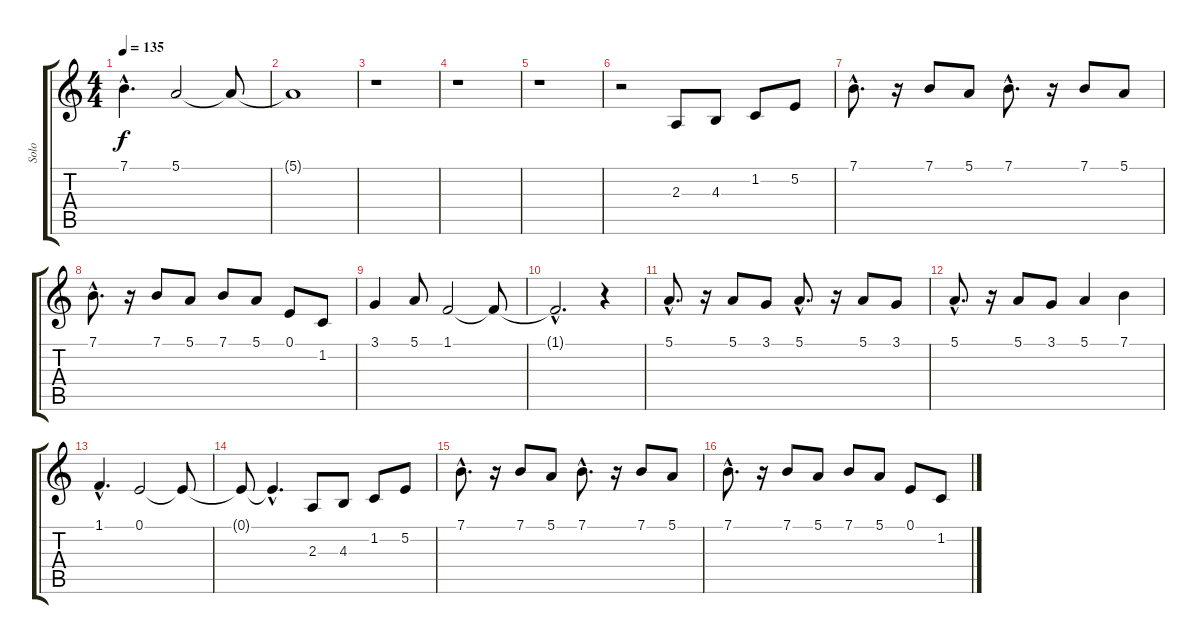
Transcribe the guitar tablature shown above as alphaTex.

\track ("Solo" "Solo") {instrument accordion}
\staff {score tabs}
\tuning (E4 B3 G3 D3 A2 E2) {hide}
\ts (4 4)
\tempo 135
\clef g2
\ks c
7.1{hac}.4{d dy f} 5.1.2 5.1{t}.8 |
5.1{t}.1 |
r.1 |
r.1 |
r.1 |
r.2 2.3.8 4.3.8 1.2.8 5.2.8 |
7.1{hac}.8{d} r.16 7.1.8 5.1.8 7.1{hac}.8{d} r.16 7.1.8 5.1.8 |
7.1{hac}.8{d} r.16 7.1.8 5.1.8 7.1.8 5.1.8 0.1.8 1.2.8 |
3.1.4 5.1.8 1.1.2 1.1{t}.8 |
1.1{hac t}.2{d} r.4 |
5.1{hac}.8{d} r.16 5.1.8 3.1.8 5.1{hac}.8{d} r.16 5.1.8 3.1.8 |
5.1{hac}.8{d} r.16 5.1.8 3.1.8 5.1.4 7.1.4 |
1.1{hac}.4{d} 0.1.2 0.1{t}.8 |
0.1{t}.8 0.1{hac t}.4{d} 2.3.8 4.3.8 1.2.8 5.2.8 |
7.1{hac}.8{d} r.16 7.1.8 5.1.8 7.1{hac}.8{d} r.16 7.1.8 5.1.8 |
7.1{hac}.8{d} r.16 7.1.8 5.1.8 7.1.8 5.1.8 0.1.8 1.2.8
